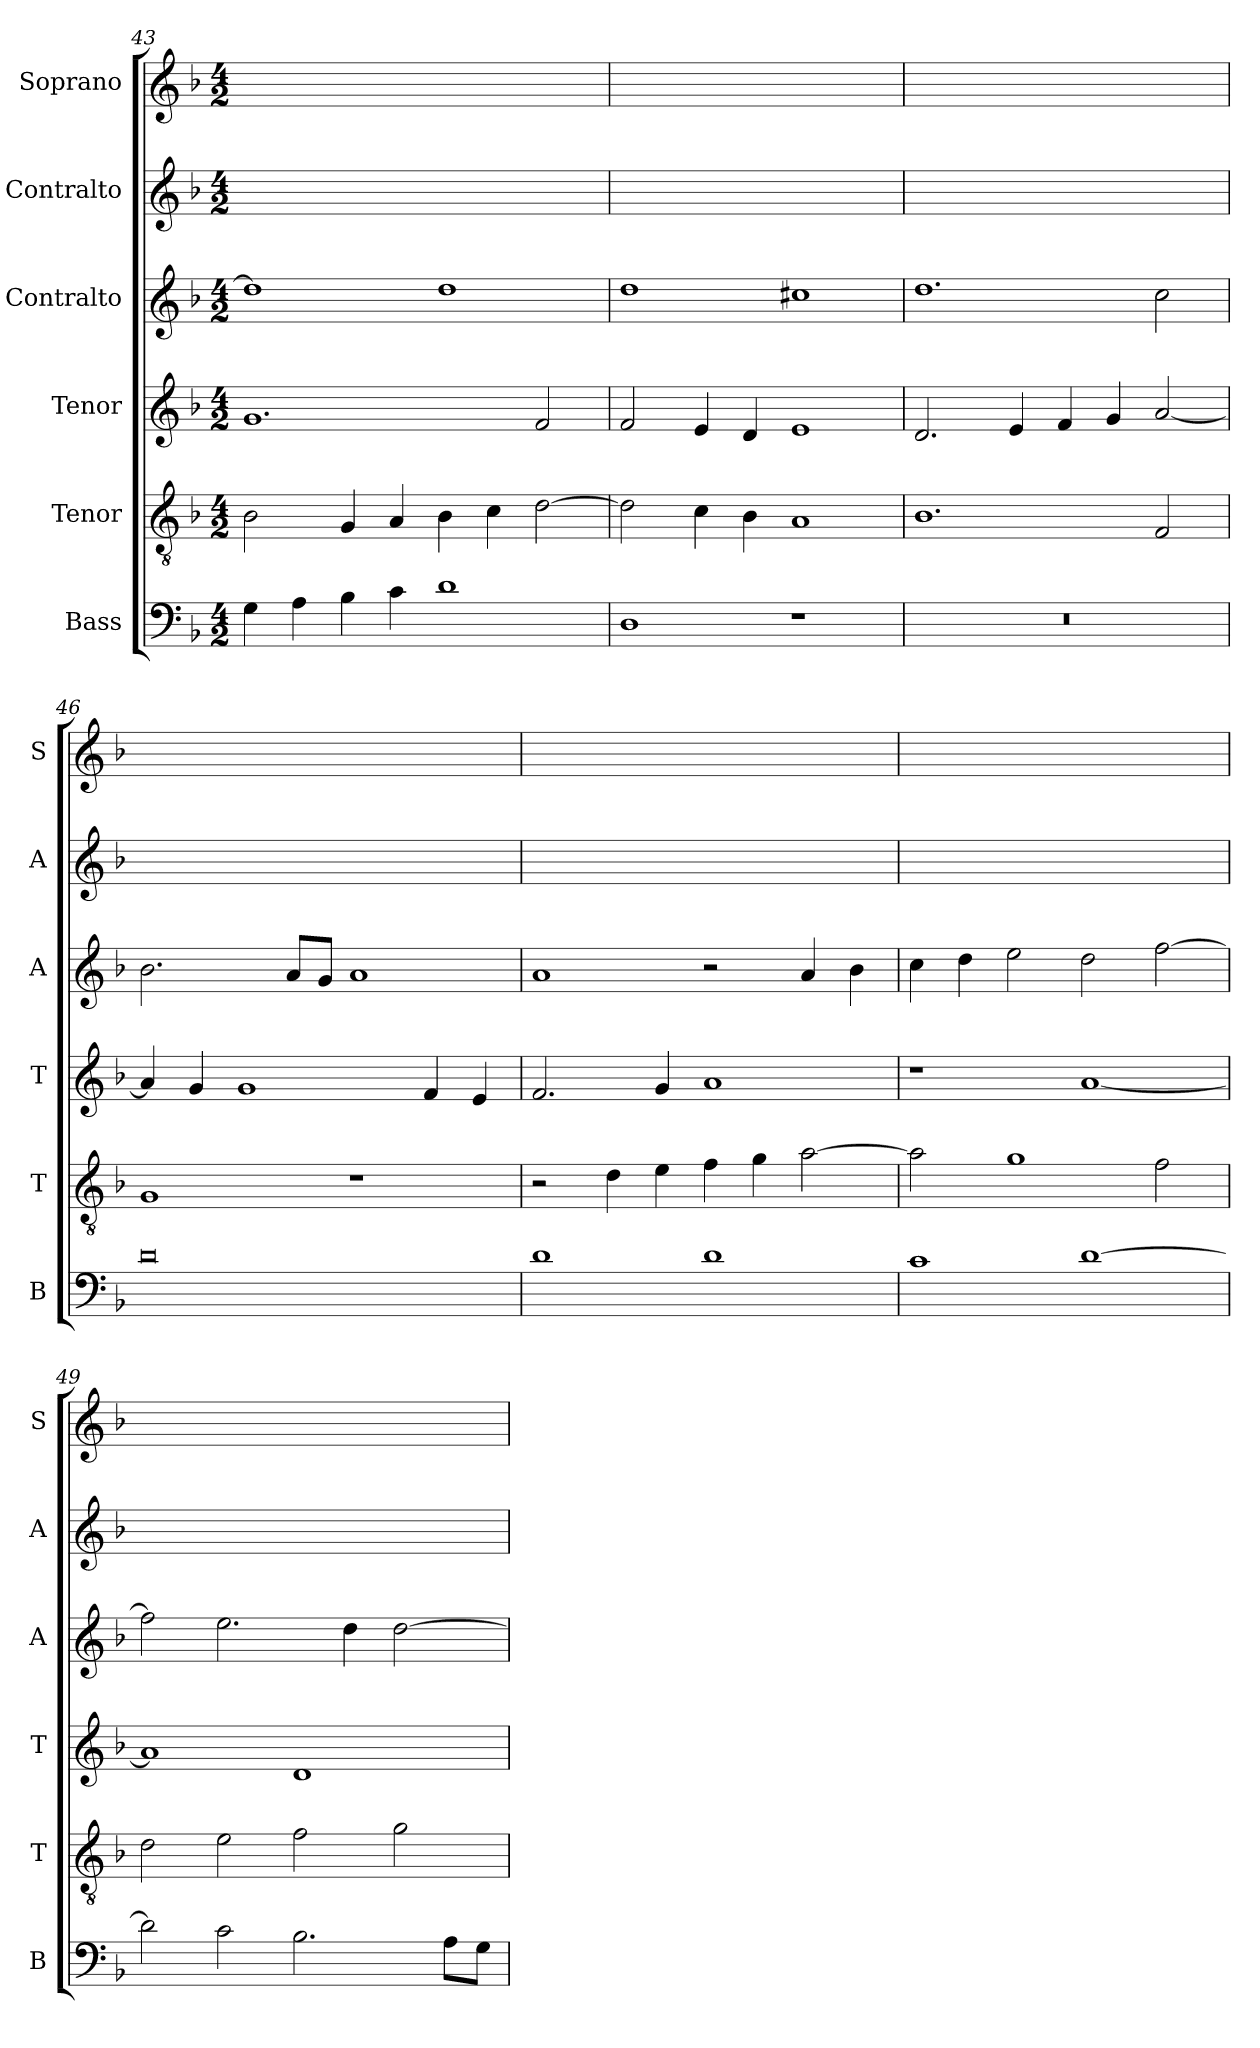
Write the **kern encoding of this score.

**kern	**kern	**kern	**kern	**kern	**kern
*part6	*part5	*part4	*part3	*part2	*part1
*staff6	*staff5	*staff4	*staff3	*staff2	*staff1
*I"Bass	*I"Tenor	*I"Tenor	*I"Contralto	*I"Contralto	*I"Soprano
*I'B	*I'T	*I'T	*I'A	*I'A	*I'S
*clefF4	*clefGv2	*clefG2	*clefG2	*clefG2	*clefG2
*k[b-]	*k[b-]	*k[b-]	*k[b-]	*k[b-]	*k[b-]
*G:dor	*G:dor	*G:dor	*G:dor	*G:dor	*G:dor
*M4/2	*M4/2	*M4/2	*M4/2	*M4/2	*M4/2
=43	=43	=43	=43	=43	=43
4G	2B-	1.g	1dd]	0ryy	0ryy
4A	.	.	.	.	.
4B-	4G	.	.	.	.
4c	4A	.	.	.	.
1d	4B-	.	1dd	.	.
.	4c	.	.	.	.
.	[2d	2f	.	.	.
=44	=44	=44	=44	=44	=44
1D	2d]	2f	1dd	0ryy	0ryy
.	4c	4e	.	.	.
.	4B-	4d	.	.	.
1r	1A	1e	1cc#X	.	.
=45	=45	=45	=45	=45	=45
0r	1.B-	2.d	1.dd	0ryy	0ryy
.	.	4e	.	.	.
.	.	4f	.	.	.
.	.	4g	.	.	.
.	2F	[2a	2cc	.	.
=46	=46	=46	=46	=46	=46
0d	1G	4a]	2.b-	0ryy	0ryy
.	.	4g	.	.	.
.	.	1g	.	.	.
.	.	.	8a/L	.	.
.	.	.	8g/J	.	.
.	1r	.	1a	.	.
.	.	4f	.	.	.
.	.	4e	.	.	.
=47	=47	=47	=47	=47	=47
1d	2r	2.f	1a	0ryy	0ryy
.	4d	.	.	.	.
.	4e	4g	.	.	.
1d	4f	1a	2r	.	.
.	4g	.	.	.	.
.	[2a	.	4a	.	.
.	.	.	4b-	.	.
=48	=48	=48	=48	=48	=48
1c	2a]	1r	4cc	0ryy	0ryy
.	.	.	4dd	.	.
.	1g	.	2ee	.	.
[1d	.	[1a	2dd	.	.
.	2f	.	[2ff	.	.
=49	=49	=49	=49	=49	=49
2d]	2d	1a]	2ff]	0ryy	0ryy
2c	2e	.	2.ee	.	.
2.B-	2f	1d	.	.	.
.	.	.	4dd	.	.
.	2g	.	[2dd	.	.
8A\L	.	.	.	.	.
8G\J	.	.	.	.	.
=	=	=	=	=	=
*-	*-	*-	*-	*-	*-
